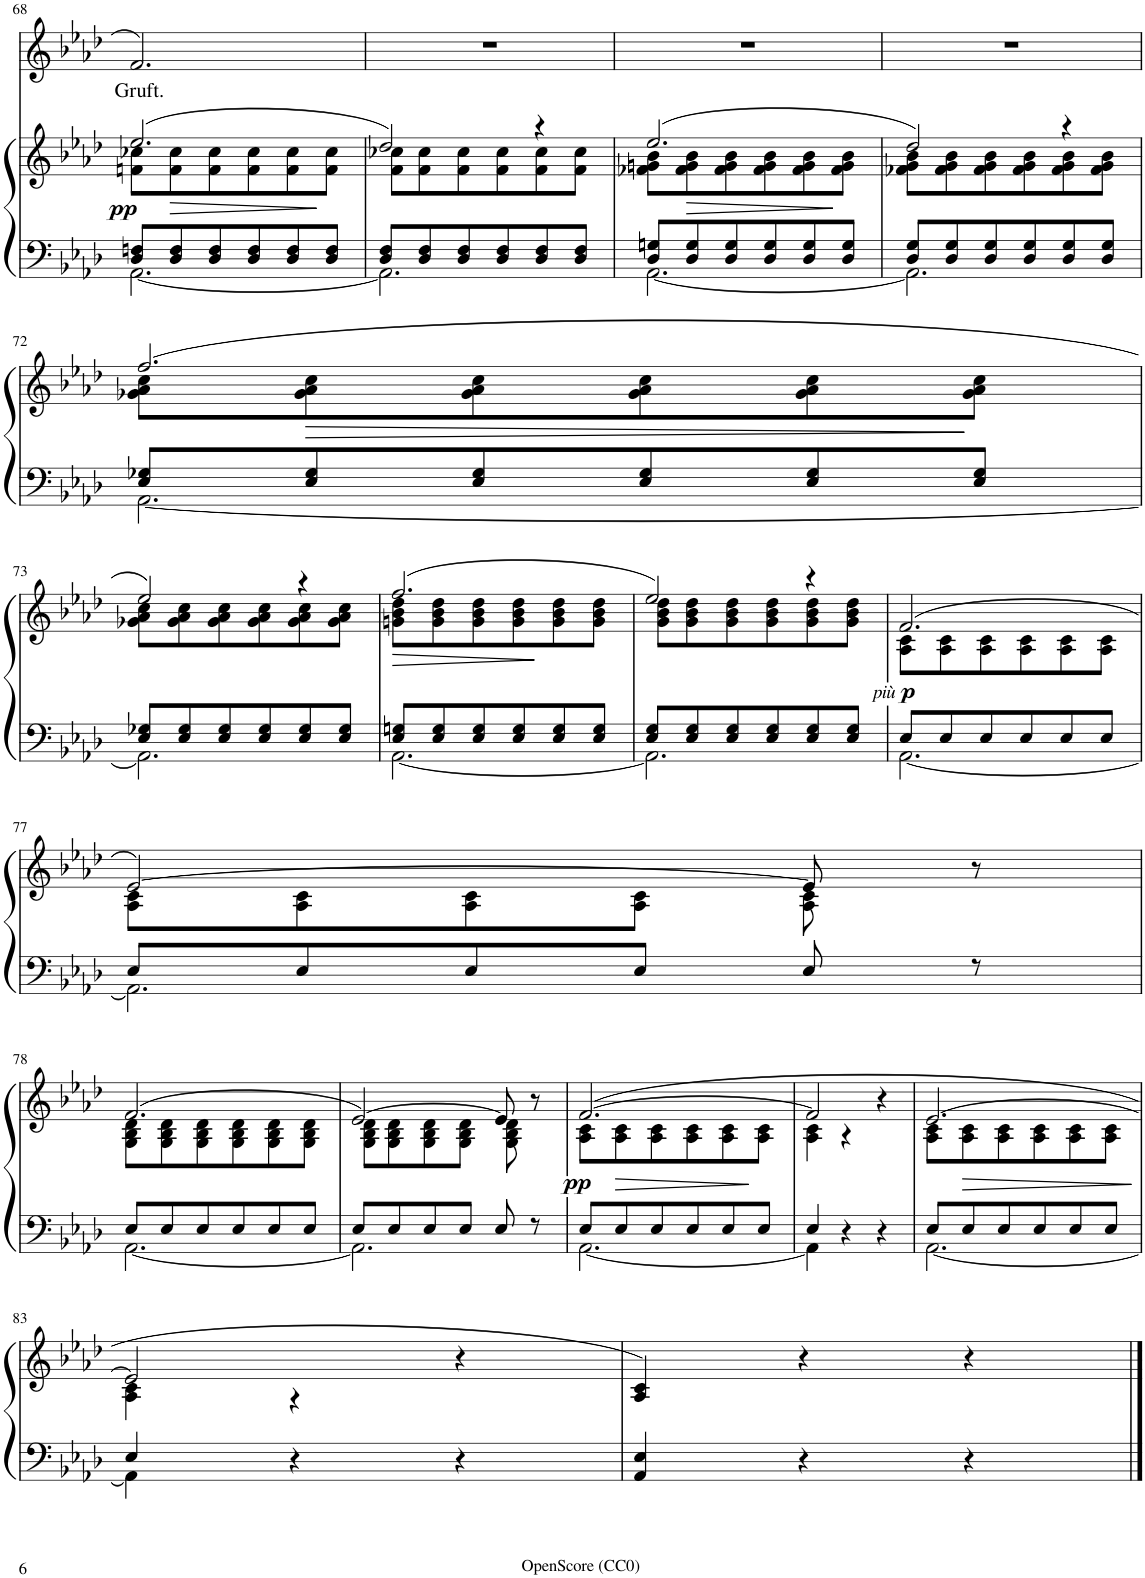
**kern	**kern	**dynam	**kern	**text
*part2	*part2	*part2	*part1	*part1
*staff3	*staff2	*staff2/3	*staff1	*staff1
*I"Piano	*	*	*I"Voice	*
*I'Pno	*	*	*	*
!!LO:PB:g=z
*clefF4	*clefG2	*	*clefG2	*
*k[b-e-a-d-]	*k[b-e-a-d-]	*	*k[b-e-a-d-]	*
*M3/4	*M3/4	*	*M3/4	*
=68	=68	=68	=68	=68
*^	*^	*	*	*
!	!	!	!	!LO:DY:b	!	!LO:LY:b
8D-/ 8Fn/L	[2.AA-\	(2.ee-/	8fn\ 8cc-X\L	pp	2.f/	Gruft.
!	!	!	!	!LO:HP:b	!	!
8D-/ 8F/	.	.	8f\ 8cc-\	>	.	.
8D-/ 8F/	.	.	8f\ 8cc-\	.	.	.
8D-/ 8F/	.	.	8f\ 8cc-\	.	.	.
8D-/ 8F/	.	.	8f\ 8cc-\	.	.	.
8D-/ 8F/J	.	.	8f\ 8cc-\J	.	.	.
=69	=69	=69	=69	=69	=69	=69
8D-/ 8F/L	2.AA-\]	2dd-/)	8f\ 8cc-X\L	.	2.r	.
8D-/ 8F/	.	.	8f\ 8cc-\	.	.	.
8D-/ 8F/	.	.	8f\ 8cc-\	.	.	.
8D-/ 8F/	.	.	8f\ 8cc-\	.	.	.
8D-/ 8F/	.	4r	8f\ 8cc-\	.	.	.
8D-/ 8F/J	.	.	8f\ 8cc-\J	.	.	.
=70	=70	=70	=70	=70	=70	=70
8D-/ 8Gn/L	[2.AA-\	(2.ee-/	8f-X\ 8gn\ 8b-\L	.	2.r	.
!	!	!	!	!LO:HP:b	!	!
8D-/ 8G/	.	.	8f-\ 8g\ 8b-\	>	.	.
8D-/ 8G/	.	.	8f-\ 8g\ 8b-\	.	.	.
8D-/ 8G/	.	.	8f-\ 8g\ 8b-\	.	.	.
8D-/ 8G/	.	.	8f-\ 8g\ 8b-\	.	.	.
8D-/ 8G/J	.	.	8f-\ 8g\ 8b-\J	]	.	.
=71	=71	=71	=71	=71	=71	=71
8D-/ 8G/L	2.AA-\]	2dd-/)	8f-X\ 8g\ 8b-\L	.	2.r	.
8D-/ 8G/	.	.	8f-\ 8g\ 8b-\	.	.	.
8D-/ 8G/	.	.	8f-\ 8g\ 8b-\	.	.	.
8D-/ 8G/	.	.	8f-\ 8g\ 8b-\	.	.	.
8D-/ 8G/	.	4r	8f-\ 8g\ 8b-\	.	.	.
8D-/ 8G/J	.	.	8f-\ 8g\ 8b-\J	.	.	.
!!LO:LB:g=z
=72	=72	=72	=72	=72	=72	=72
8E-/ 8G-X/L	[2.AA-\	(2.ff/	8g-X\ 8a-\ 8cc\L	.	2.r	.
!	!	!	!	!LO:HP:b	!	!
8E-/ 8G-/	.	.	8g-\ 8a-\ 8cc\	>	.	.
8E-/ 8G-/	.	.	8g-\ 8a-\ 8cc\	.	.	.
8E-/ 8G-/	.	.	8g-\ 8a-\ 8cc\	.	.	.
8E-/ 8G-/	.	.	8g-\ 8a-\ 8cc\	.	.	.
8E-/ 8G-/J	.	.	8g-\ 8a-\ 8cc\J	]	.	.
!!LO:LB:g=z
=73	=73	=73	=73	=73	=73	=73
8E-/ 8G-X/L	2.AA-\]	2ee-/)	8g-X\ 8a-\ 8cc\L	.	2.r	.
8E-/ 8G-/	.	.	8g-\ 8a-\ 8cc\	.	.	.
8E-/ 8G-/	.	.	8g-\ 8a-\ 8cc\	.	.	.
8E-/ 8G-/	.	.	8g-\ 8a-\ 8cc\	.	.	.
8E-/ 8G-/	.	4r	8g-\ 8a-\ 8cc\	.	.	.
8E-/ 8G-/J	.	.	8g-\ 8a-\ 8cc\J	.	.	.
=74	=74	=74	=74	=74	=74	=74
!	!	!	!	!LO:HP:b	!	!
8E-/ 8Gn/L	[2.AA-\	(2.ff/	8gn\ 8b-\ 8dd-\L	>	2.r	.
8E-/ 8G/	.	.	8g\ 8b-\ 8dd-\	.	.	.
8E-/ 8G/	.	.	8g\ 8b-\ 8dd-\	.	.	.
8E-/ 8G/	.	.	8g\ 8b-\ 8dd-\	.	.	.
8E-/ 8G/	.	.	8g\ 8b-\ 8dd-\	]	.	.
8E-/ 8G/J	.	.	8g\ 8b-\ 8dd-\J	.	.	.
=75	=75	=75	=75	=75	=75	=75
8E-/ 8G/L	2.AA-\]	2ee-/)	8g\ 8b-\ 8dd-\L	.	2.r	.
8E-/ 8G/	.	.	8g\ 8b-\ 8dd-\	.	.	.
8E-/ 8G/	.	.	8g\ 8b-\ 8dd-\	.	.	.
8E-/ 8G/	.	.	8g\ 8b-\ 8dd-\	.	.	.
8E-/ 8G/	.	4r	8g\ 8b-\ 8dd-\	.	.	.
8E-/ 8G/J	.	.	8g\ 8b-\ 8dd-\J	.	.	.
=76	=76	=76	=76	=76	=76	=76
!	!	!	!	!LO:DY:b	!	!
!	!	!	!	!LO:DY:n=1:b	!	!
8E-/L	[2.AA-\	(2.f/	8A-\ 8c\L	other-dynamics p	2.r	.
8E-/	.	.	8A-\ 8c\	.	.	.
8E-/	.	.	8A-\ 8c\	.	.	.
8E-/	.	.	8A-\ 8c\	.	.	.
8E-/	.	.	8A-\ 8c\	.	.	.
8E-/J	.	.	8A-\ 8c\J	.	.	.
!!LO:LB:g=z
=77	=77	=77	=77	=77	=77	=77
8E-/L	2.AA-\]	[2e-/)	8A-\ 8c\L	.	2.r	.
8E-/	.	.	8A-\ 8c\	.	.	.
8E-/	.	.	8A-\ 8c\	.	.	.
8E-/J	.	.	8A-\ 8c\J	.	.	.
8E-/	.	8e-/]	8A-\ 8c\	.	.	.
8r	.	8r	8ryy	.	.	.
!!LO:LB:g=z
=78	=78	=78	=78	=78	=78	=78
8E-/L	[2.AA-\	(2.f/	8G\ 8B-\ 8d-\L	.	2.r	.
8E-/	.	.	8G\ 8B-\ 8d-\	.	.	.
8E-/	.	.	8G\ 8B-\ 8d-\	.	.	.
8E-/	.	.	8G\ 8B-\ 8d-\	.	.	.
8E-/	.	.	8G\ 8B-\ 8d-\	.	.	.
8E-/J	.	.	8G\ 8B-\ 8d-\J	.	.	.
=79	=79	=79	=79	=79	=79	=79
8E-/L	2.AA-\]	[2e-/)	8G\ 8B-\ 8d-\L	.	2.r	.
8E-/	.	.	8G\ 8B-\ 8d-\	.	.	.
8E-/	.	.	8G\ 8B-\ 8d-\	.	.	.
8E-/J	.	.	8G\ 8B-\ 8d-\J	.	.	.
8E-/	.	8e-/]	8G\ 8B-\ 8d-\	.	.	.
8r	.	8r	8ryy	.	.	.
=80	=80	=80	=80	=80	=80	=80
!	!	!	!	!LO:DY:b	!	!
8E-/L	[2.AA-\	([2.f/	8A-\ 8c\L	pp	2.r	.
!	!	!	!	!LO:HP:b	!	!
8E-/	.	.	8A-\ 8c\	>	.	.
8E-/	.	.	8A-\ 8c\	.	.	.
8E-/	.	.	8A-\ 8c\	.	.	.
8E-/	.	.	8A-\ 8c\	.	.	.
8E-/J	.	.	8A-\ 8c\J	]	.	.
=81	=81	=81	=81	=81	=81	=81
4E-/	4AA-\]	2f/]	4A-\ 4c\	.	2.r	.
4r	2ryy	.	4r	.	.	.
4r	.	4r	4ryy	.	.	.
=82	=82	=82	=82	=82	=82	=82
8E-/L	[2.AA-\	[2.e-/	8A-\ 8c\L	.	2.r	.
8E-/	.	.	8A-\ 8c\	.	.	.
8E-/	.	.	8A-\ 8c\	.	.	.
8E-/	.	.	8A-\ 8c\	.	.	.
8E-/	.	.	8A-\ 8c\	.	.	.
8E-/J	.	.	8A-\ 8c\J	.	.	.
*v	*v	*	*	*	*	*
*	*v	*v	*	*	*
.	.	]	.	.
!!LO:LB:g=z
=83	=83	=83	=83	=83
*^	*^	*	*	*
4E-/	4AA-\]	2e-/]	4A-\ 4c\	.	2.r	.
4r	2ryy	.	4r	.	.	.
4r	.	4r	4ryy	.	.	.
*v	*v	*	*	*	*	*
=84	=84	=84	=84	=84	=84
4AA-/ 4E-/	4A-/ 4c/)	2.ryy	.	2.r	.
4r	4r	.	.	.	.
4r	4r	.	.	.	.
*	*v	*v	*	*	*
==	==	==	==	==
*-	*-	*-	*-	*-
